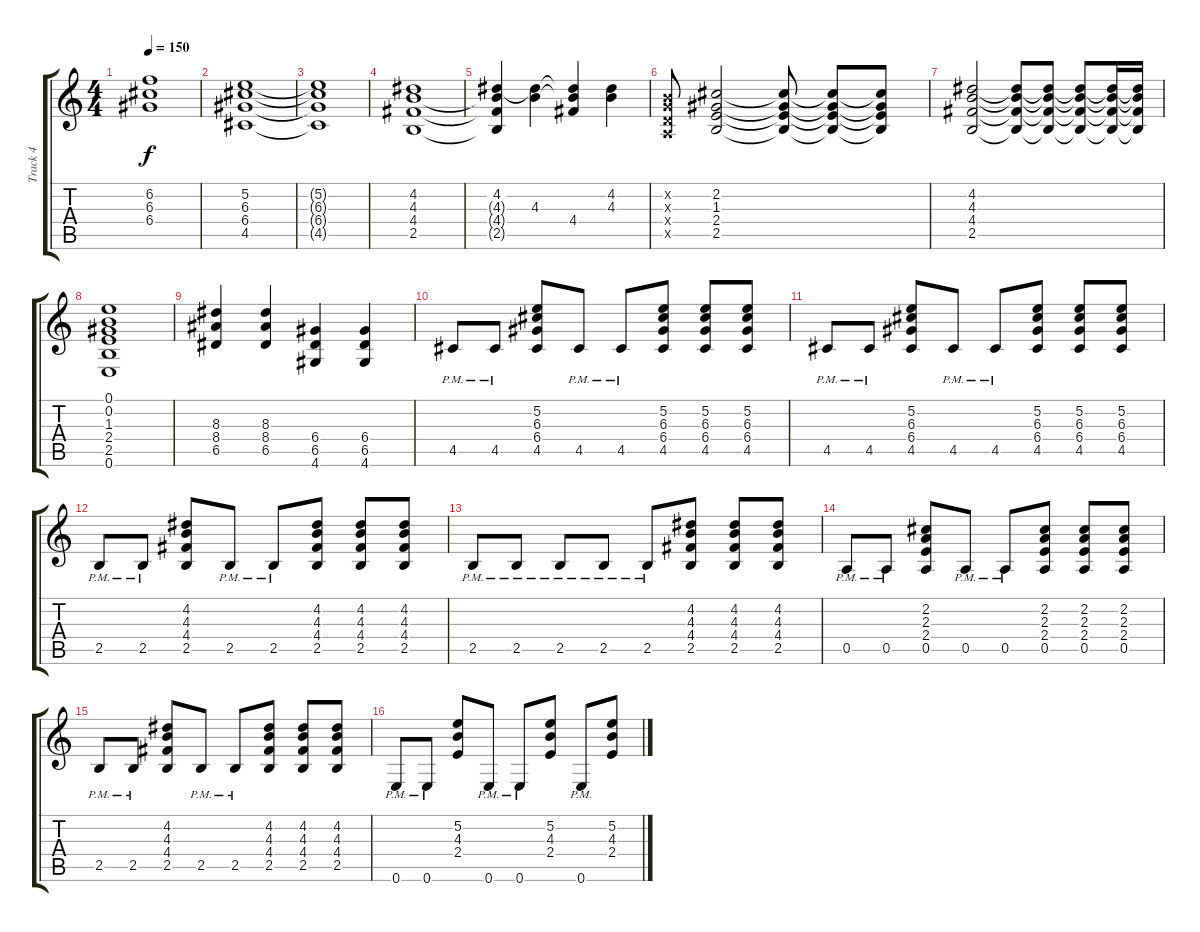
\track ("Track 4" "Track 4") {instrument overdrivenguitar}
\staff {score tabs}
\tuning (E4 B3 G3 D3 A2 E2) {hide}
\ts (4 4)
\tempo 150
\clef g2
\ks c
(6.2 6.3 6.4).1{dy f} |
(5.2 6.3 6.4 4.5).1 |
(5.2{t} 6.3{t} 6.4{t} 4.5{t}).1 |
(4.2 4.3 4.4 2.5).1 |
(4.2 4.3{t} 4.4{t} 2.5{t}).4 (4.2{t} 4.3).4 (4.2{t} 4.3{t} 4.4).4 (4.2 4.3).4 |
(0.2{x} 0.3{x} 0.4{x} 0.5{x}).8 (2.2 1.3 2.4 2.5).2 (2.2{t} 1.3{t} 2.4{t} 2.5{t}).8 (2.2{t} 1.3{t} 2.4{t} 2.5{t}).8 (2.2{t} 1.3{t} 2.4{t} 2.5{t}).8 |
(4.2 4.3 4.4 2.5).2 (4.2{t} 4.3{t} 4.4{t} 2.5{t}).8 (4.2{t} 4.3{t} 4.4{t} 2.5{t}).8 (4.2{t} 4.3{t} 4.4{t} 2.5{t}).8 (4.2{t} 4.3{t} 4.4{t} 2.5{t}).16 (4.2{t} 4.3{t} 4.4{t} 2.5{t}).16 |
(0.1 0.2 1.3 2.4 2.5 0.6).1 |
(8.3 8.4 6.5).4 (8.3 8.4 6.5).4 (6.4 6.5 4.6).4 (6.4 6.5 4.6).4 |
4.5{pm}.8 4.5{pm}.8 (5.2 6.3 6.4 4.5).8 4.5{pm}.8 4.5{pm}.8 (5.2 6.3 6.4 4.5).8 (5.2 6.3 6.4 4.5).8 (5.2 6.3 6.4 4.5).8 |
4.5{pm}.8 4.5{pm}.8 (5.2 6.3 6.4 4.5).8 4.5{pm}.8 4.5{pm}.8 (5.2 6.3 6.4 4.5).8 (5.2 6.3 6.4 4.5).8 (5.2 6.3 6.4 4.5).8 |
2.5{pm}.8 2.5{pm}.8 (4.2 4.3 4.4 2.5).8 2.5{pm}.8 2.5{pm}.8 (4.2 4.3 4.4 2.5).8 (4.2 4.3 4.4 2.5).8 (4.2 4.3 4.4 2.5).8 |
2.5{pm}.8 2.5{pm}.8 2.5{pm}.8 2.5{pm}.8 2.5{pm}.8 (4.2 4.3 4.4 2.5).8 (4.2 4.3 4.4 2.5).8 (4.2 4.3 4.4 2.5).8 |
0.5{pm}.8 0.5{pm}.8 (2.2 2.3 2.4 0.5).8 0.5{pm}.8 0.5{pm}.8 (2.2 2.3 2.4 0.5).8 (2.2 2.3 2.4 0.5).8 (2.2 2.3 2.4 0.5).8 |
2.5{pm}.8 2.5{pm}.8 (4.2 4.3 4.4 2.5).8 2.5{pm}.8 2.5{pm}.8 (4.2 4.3 4.4 2.5).8 (4.2 4.3 4.4 2.5).8 (4.2 4.3 4.4 2.5).8 |
0.6{pm}.8 0.6{pm}.8 (5.2 4.3 2.4).8 0.6{pm}.8 0.6{pm}.8 (5.2 4.3 2.4).8 0.6{pm}.8 (5.2 4.3 2.4).8
